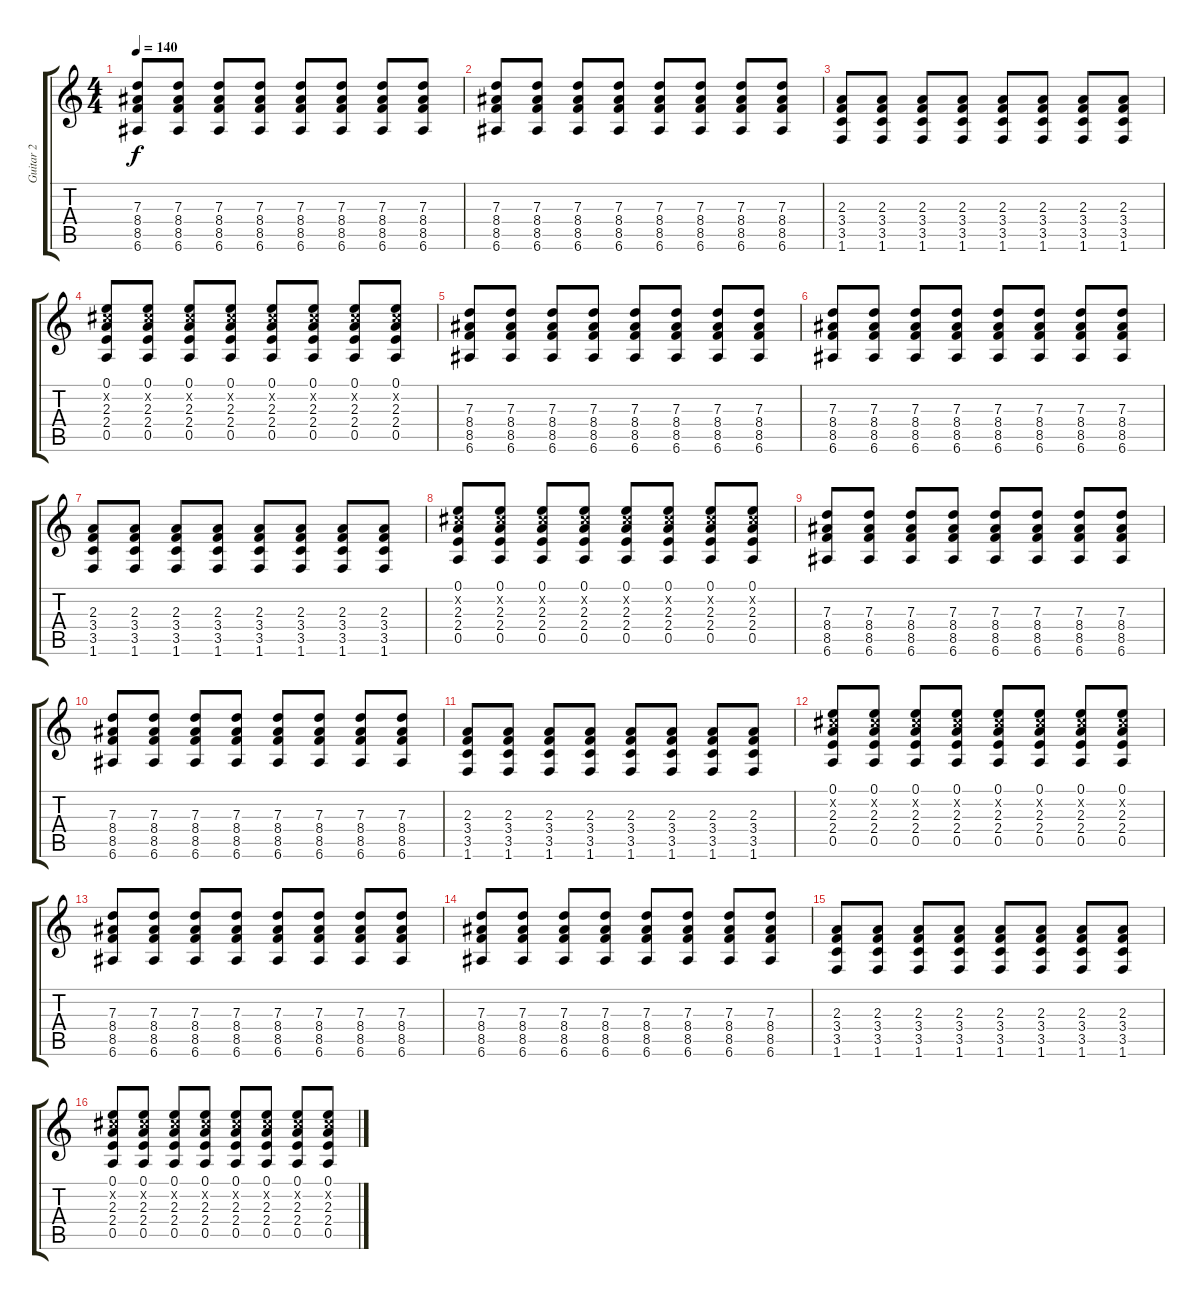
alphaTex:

\track ("Guitar 2" "Guitar 2") {instrument acousticguitarnylon}
\staff {score tabs}
\tuning (E4 B3 G3 D3 A2 E2) {hide}
\ts (4 4)
\tempo 140
\clef g2
\ks c
(7.3 8.4 8.5 6.6).8{dy f} (7.3 8.4 8.5 6.6).8 (7.3 8.4 8.5 6.6).8 (7.3 8.4 8.5 6.6).8 (7.3 8.4 8.5 6.6).8 (7.3 8.4 8.5 6.6).8 (7.3 8.4 8.5 6.6).8 (7.3 8.4 8.5 6.6).8 |
(7.3 8.4 8.5 6.6).8 (7.3 8.4 8.5 6.6).8 (7.3 8.4 8.5 6.6).8 (7.3 8.4 8.5 6.6).8 (7.3 8.4 8.5 6.6).8 (7.3 8.4 8.5 6.6).8 (7.3 8.4 8.5 6.6).8 (7.3 8.4 8.5 6.6).8 |
(2.3 3.4 3.5 1.6).8 (2.3 3.4 3.5 1.6).8 (2.3 3.4 3.5 1.6).8 (2.3 3.4 3.5 1.6).8 (2.3 3.4 3.5 1.6).8 (2.3 3.4 3.5 1.6).8 (2.3 3.4 3.5 1.6).8 (2.3 3.4 3.5 1.6).8 |
(0.1 2.2{x} 2.3 2.4 0.5).8 (0.1 2.2{x} 2.3 2.4 0.5).8 (0.1 2.2{x} 2.3 2.4 0.5).8 (0.1 2.2{x} 2.3 2.4 0.5).8 (0.1 2.2{x} 2.3 2.4 0.5).8 (0.1 2.2{x} 2.3 2.4 0.5).8 (0.1 2.2{x} 2.3 2.4 0.5).8 (0.1 2.2{x} 2.3 2.4 0.5).8 |
(7.3 8.4 8.5 6.6).8 (7.3 8.4 8.5 6.6).8 (7.3 8.4 8.5 6.6).8 (7.3 8.4 8.5 6.6).8 (7.3 8.4 8.5 6.6).8 (7.3 8.4 8.5 6.6).8 (7.3 8.4 8.5 6.6).8 (7.3 8.4 8.5 6.6).8 |
(7.3 8.4 8.5 6.6).8 (7.3 8.4 8.5 6.6).8 (7.3 8.4 8.5 6.6).8 (7.3 8.4 8.5 6.6).8 (7.3 8.4 8.5 6.6).8 (7.3 8.4 8.5 6.6).8 (7.3 8.4 8.5 6.6).8 (7.3 8.4 8.5 6.6).8 |
(2.3 3.4 3.5 1.6).8 (2.3 3.4 3.5 1.6).8 (2.3 3.4 3.5 1.6).8 (2.3 3.4 3.5 1.6).8 (2.3 3.4 3.5 1.6).8 (2.3 3.4 3.5 1.6).8 (2.3 3.4 3.5 1.6).8 (2.3 3.4 3.5 1.6).8 |
(0.1 2.2{x} 2.3 2.4 0.5).8 (0.1 2.2{x} 2.3 2.4 0.5).8 (0.1 2.2{x} 2.3 2.4 0.5).8 (0.1 2.2{x} 2.3 2.4 0.5).8 (0.1 2.2{x} 2.3 2.4 0.5).8 (0.1 2.2{x} 2.3 2.4 0.5).8 (0.1 2.2{x} 2.3 2.4 0.5).8 (0.1 2.2{x} 2.3 2.4 0.5).8 |
(7.3 8.4 8.5 6.6).8 (7.3 8.4 8.5 6.6).8 (7.3 8.4 8.5 6.6).8 (7.3 8.4 8.5 6.6).8 (7.3 8.4 8.5 6.6).8 (7.3 8.4 8.5 6.6).8 (7.3 8.4 8.5 6.6).8 (7.3 8.4 8.5 6.6).8 |
(7.3 8.4 8.5 6.6).8 (7.3 8.4 8.5 6.6).8 (7.3 8.4 8.5 6.6).8 (7.3 8.4 8.5 6.6).8 (7.3 8.4 8.5 6.6).8 (7.3 8.4 8.5 6.6).8 (7.3 8.4 8.5 6.6).8 (7.3 8.4 8.5 6.6).8 |
(2.3 3.4 3.5 1.6).8 (2.3 3.4 3.5 1.6).8 (2.3 3.4 3.5 1.6).8 (2.3 3.4 3.5 1.6).8 (2.3 3.4 3.5 1.6).8 (2.3 3.4 3.5 1.6).8 (2.3 3.4 3.5 1.6).8 (2.3 3.4 3.5 1.6).8 |
(0.1 2.2{x} 2.3 2.4 0.5).8 (0.1 2.2{x} 2.3 2.4 0.5).8 (0.1 2.2{x} 2.3 2.4 0.5).8 (0.1 2.2{x} 2.3 2.4 0.5).8 (0.1 2.2{x} 2.3 2.4 0.5).8 (0.1 2.2{x} 2.3 2.4 0.5).8 (0.1 2.2{x} 2.3 2.4 0.5).8 (0.1 2.2{x} 2.3 2.4 0.5).8 |
(7.3 8.4 8.5 6.6).8 (7.3 8.4 8.5 6.6).8 (7.3 8.4 8.5 6.6).8 (7.3 8.4 8.5 6.6).8 (7.3 8.4 8.5 6.6).8 (7.3 8.4 8.5 6.6).8 (7.3 8.4 8.5 6.6).8 (7.3 8.4 8.5 6.6).8 |
(7.3 8.4 8.5 6.6).8 (7.3 8.4 8.5 6.6).8 (7.3 8.4 8.5 6.6).8 (7.3 8.4 8.5 6.6).8 (7.3 8.4 8.5 6.6).8 (7.3 8.4 8.5 6.6).8 (7.3 8.4 8.5 6.6).8 (7.3 8.4 8.5 6.6).8 |
(2.3 3.4 3.5 1.6).8 (2.3 3.4 3.5 1.6).8 (2.3 3.4 3.5 1.6).8 (2.3 3.4 3.5 1.6).8 (2.3 3.4 3.5 1.6).8 (2.3 3.4 3.5 1.6).8 (2.3 3.4 3.5 1.6).8 (2.3 3.4 3.5 1.6).8 |
(0.1 2.2{x} 2.3 2.4 0.5).8 (0.1 2.2{x} 2.3 2.4 0.5).8 (0.1 2.2{x} 2.3 2.4 0.5).8 (0.1 2.2{x} 2.3 2.4 0.5).8 (0.1 2.2{x} 2.3 2.4 0.5).8 (0.1 2.2{x} 2.3 2.4 0.5).8 (0.1 2.2{x} 2.3 2.4 0.5).8 (0.1 2.2{x} 2.3 2.4 0.5).8
